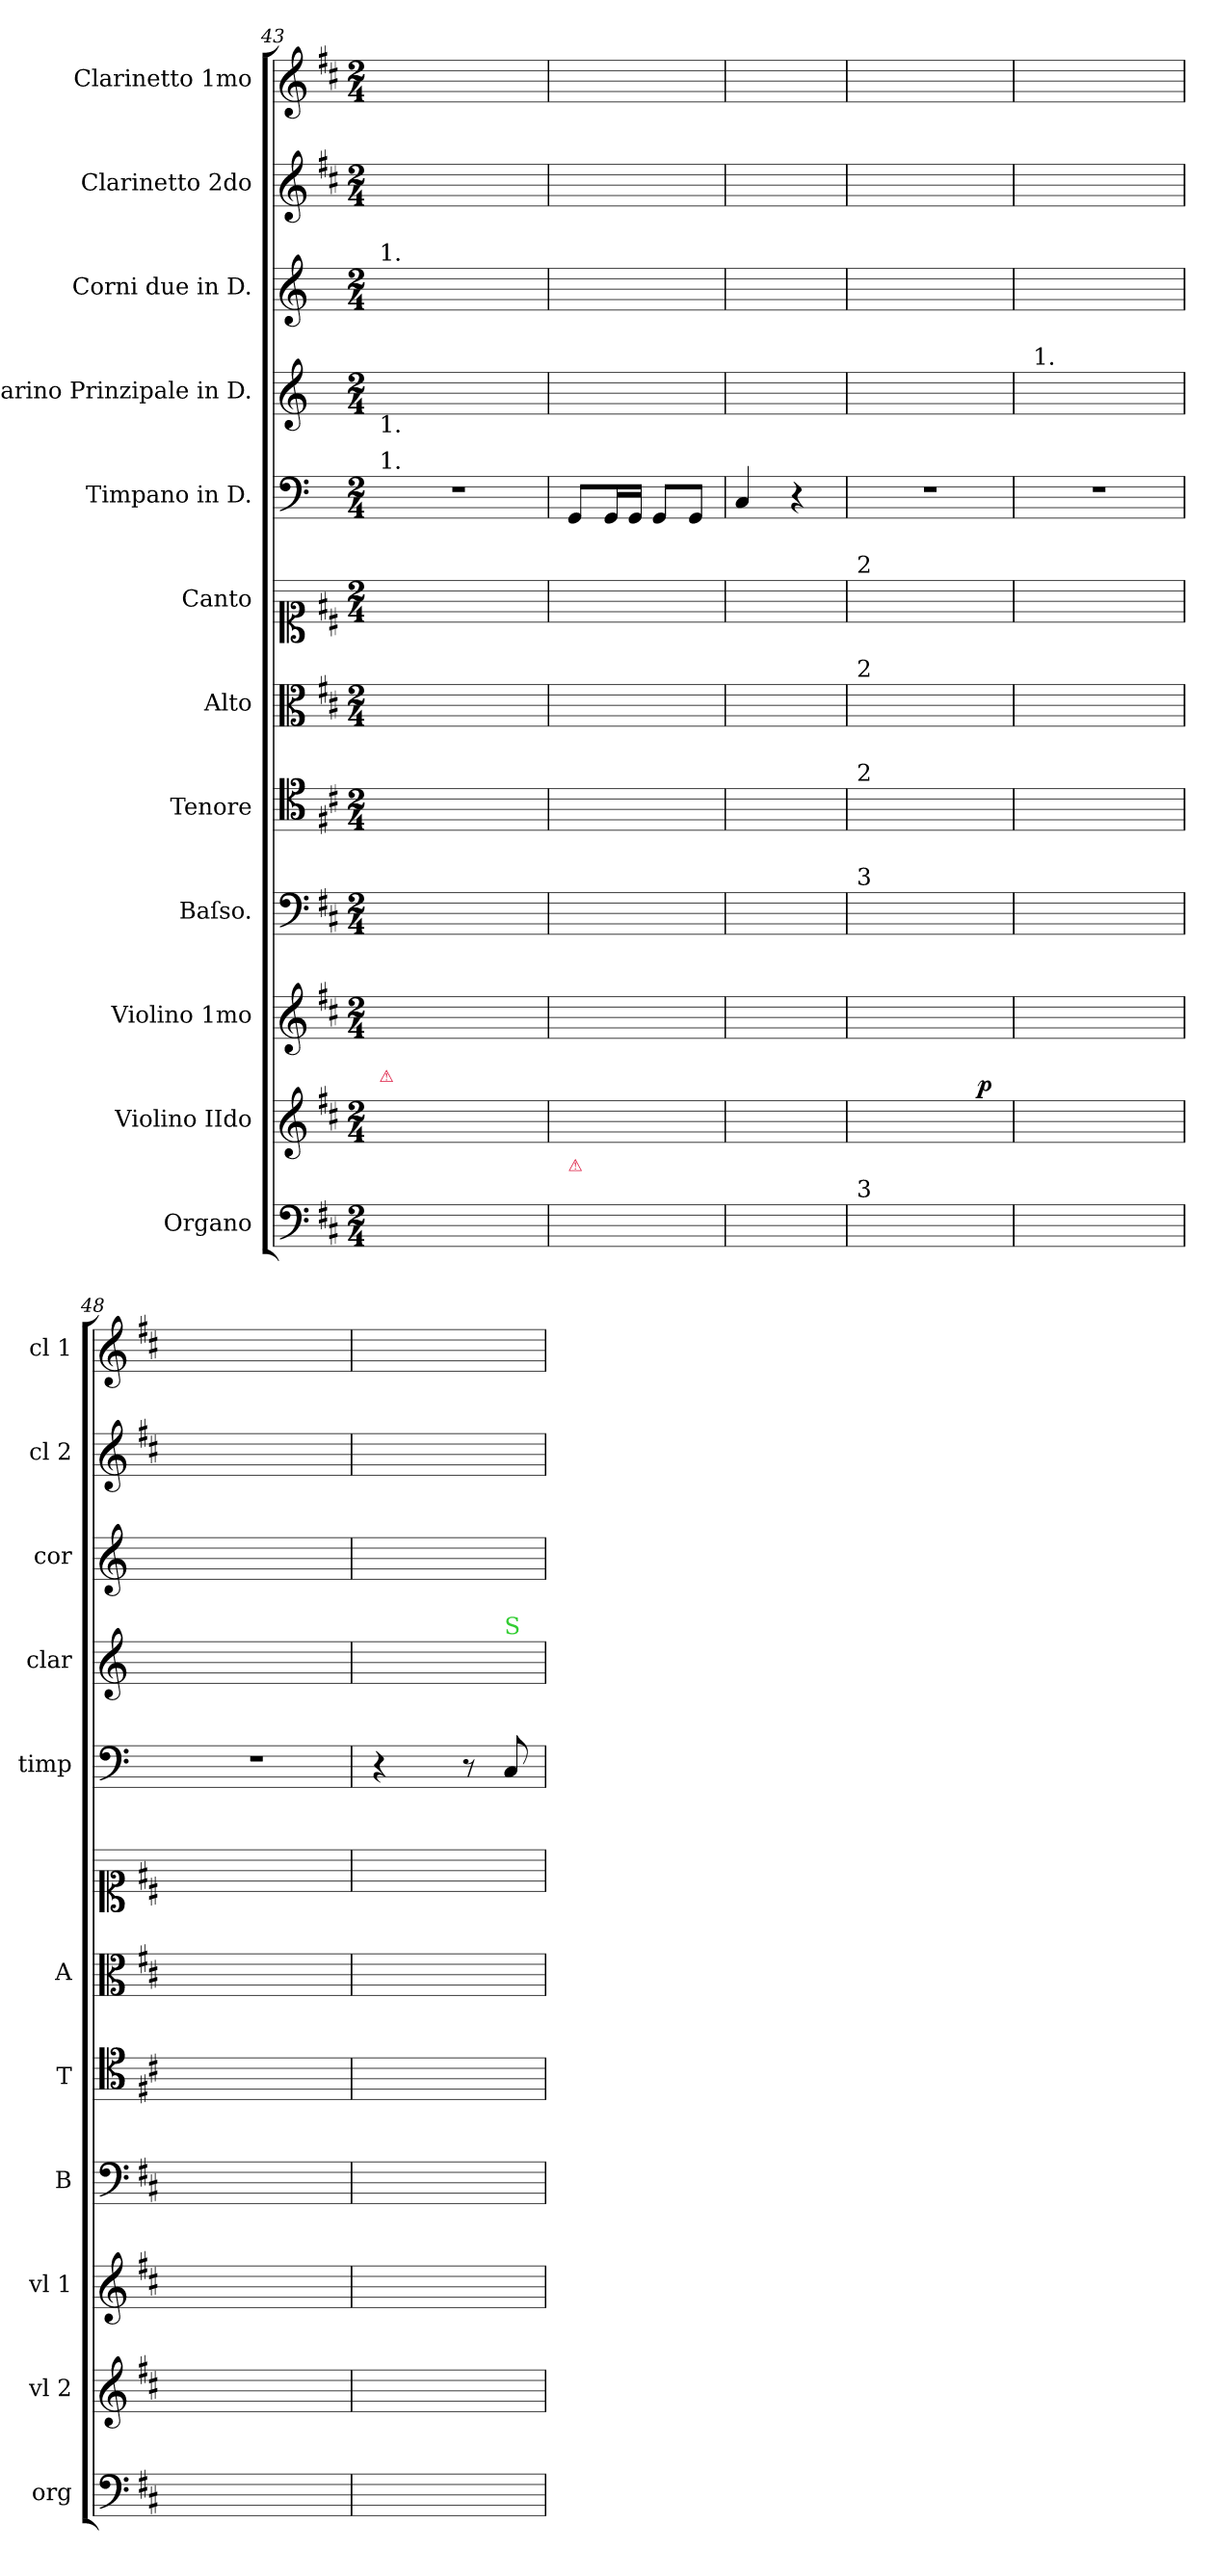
**kern	**kern	**dynam	**kern	**kern	**kern	**kern	**kern	**kern	**kern	**kern	**kern	**kern
*part12	*part11	*part11	*part10	*part9	*part8	*part7	*part6	*part5	*part4	*part3	*part2	*part1
*staff12	*staff11	*staff11	*staff10	*staff9	*staff8	*staff7	*staff6	*staff5	*staff4	*staff3	*staff2	*staff1
*I"Organo	*I"Violino IIdo	*	*I"Violino 1mo	*I"Baſso.	*I"Tenore	*I"Alto	*I"Canto	*I"Timpano in D.	*I"Clarino Prinzipale in D.	*I"Corni due in D.	*I"Clarinetto 2do	*I"Clarinetto 1mo
*I'org	*I'vl 2	*	*I'vl 1	*I'B	*I'T	*I'A	*	*I'timp	*I'clar	*I'cor	*I'cl 2	*I'cl 1
*clefF4	*clefG2	*	*clefG2	*clefF4	*clefC4	*clefC3	*clefC1	*clefF4	*clefG2	*clefG2	*clefG2	*clefG2
*	*	*	*	*	*	*	*	*	*ITrd-1c-2	*ITrd6c10	*	*
*k[f#c#]	*k[f#c#]	*	*k[f#c#]	*k[f#c#]	*k[f#c#]	*k[f#c#]	*k[f#c#]	*k[]	*k[f#c#]	*k[f#c#]	*k[f#c#]	*k[f#c#]
*D:	*D:	*	*D:	*D:	*D:	*D:	*D:	*	*	*	*D:	*D:
*M2/4	*M2/4	*	*M2/4	*M2/4	*M2/4	*M2/4	*M2/4	*M2/4	*M2/4	*M2/4	*M2/4	*M2/4
=43	=43	=43	=43	=43	=43	=43	=43	=43	=43	=43	=43	=43
!	!	!	!	!	!	!	!	!	!	!LO:TX:a:t=1.	!	!
!	!	!	!	!	!	!	!	!	!LO:TX:b:t=1.	!	!	!
!	!	!	!	!	!	!	!	!LO:TX:a:t=1.	!	!	!	!
!	!LO:TX:a:color=crimson:t=⚠	!	!	!	!	!	!	!	!	!	!	!
4ryy	8d/Lyy	.	4ff#\yy	4ryy	4ryy	8d\Lyy	4ff#\yy	2r	2ryy	2ryy	4d/yy	4ff#\yy
.	8dd\Jyy	.	.	.	.	8dd\Jyy	.	.	.	.	.	.
8ryy	(16cc#\LLyy	.	(16ee\LLyy	8ryy	8ryy	16cc#\LLyy	16ee\LLyy	.	.	.	4ryy	4ryy
.	16b\yy	.	16dd\yy	.	.	16b\yy	16dd\yy	.	.	.	.	.
8G\yy	16a\yy	.	16cc#\yy	8G\yy	8B\yy	16a\yy	16cc#\yy	.	.	.	.	.
.	16g\JJyy)	.	16b\JJyy)	.	.	16g\JJyy	16b\JJyy	.	.	.	.	.
=44	=44	=44	=44	=44	=44	=44	=44	=44	=44	=44	=44	=44
*	*	*	*	*	*	*	*	*	*	*^	*	*
!LO:TX:a:color=crimson:t=⚠	!	!	!	!	!	!	!	!	!	!	!	!	!
8A\Lyy	4f#/yy	.	4a/yy	4A\yy	2A\yy	4f#\yy	(4a\yy	8GG/L	8Ayy/ 8ayy/L	4a/yy	4f#\yy	4ff#X\yy	4aa\yy
8A\yy	.	.	.	.	.	.	.	16GG/L	16Ayy/ 16ayy/L	.	.	.	.
.	.	.	.	.	.	.	.	16GG/JJ	16Ayy/ 16ayy/JJ	.	.	.	.
8AA/yy	4e/yy	.	4g/yy	4AA/yy	.	4e\yy	4g\yy)	8GG/L	8Ayy/ 8ayy/L	4g/yy	4e\yy	4ee\yy	4gg\yy
8AA/Jyy	.	.	.	.	.	.	.	8GG/J	8Ayy/ 8ayy/J	.	.	.	.
=45	=45	=45	=45	=45	=45	=45	=45	=45	=45	=45	=45	=45	=45
4D\yy	4d/yy	.	4f#/yy	4D\yy	4A\yy	4d\yy	4f#/yy	4C/	4dyy/ 4ddyy/	4f#/yy	4d\yy	4dd\yy	4ff#\yy
4ryy	4ryy	.	4ryy	4ryy	4ryy	4ryy	4ryy	4r	4ryy	4ryy	4ryy	4ryy	4ryy
=46	=46	=46	=46	=46	=46	=46	=46	=46	=46	=46	=46	=46	=46
!	!	!	!	!	!	!	!	!	!	!LO:TX:a:t=3.	!	!	!
!	!	!	!	!	!	!	!LO:TX:a:t=2	!	!	!	!	!	!
!	!	!	!	!	!	!LO:TX:a:t=2	!	!	!	!	!	!	!
!	!	!	!	!	!LO:TX:a:t=2	!	!	!	!	!	!	!	!
!	!	!	!	!LO:TX:a:t=3	!	!	!	!	!	!	!	!	!
!LO:TX:a:t=3	!	!	!	!	!	!	!	!	!	!	!	!	!
*	*	*	*	*	*	*	*	*	*	*v	*v	*	*
2ryy	4ryy	.	4ryy	2ryy	2ryy	2ryy	2ryy	2r	8Ayy/ 8ayy/L	2ryy	4ryy	4ryy
.	.	.	.	.	.	.	.	.	16Ayy/ 16ayy/L	.	.	.
.	.	.	.	.	.	.	.	.	16Ayy/ 16ayy/JJ	.	.	.
.	8ryy	.	8ryy	.	.	.	.	.	4Ayy/ 4ayy/	.	8ryy	8ryy
!	!	!LO:DY:a	!	!	!	!	!	!	!	!	!	!
.	8f#/yy	p	8dd\yy	.	.	.	.	.	.	.	8dd\yy	8ff#\yy
=47	=47	=47	=47	=47	=47	=47	=47	=47	=47	=47	=47	=47
!	!	!	!	!	!	!	!	!	!LO:TX:a:t=1.	!	!	!
!	!LO:N:vis=8	!	!	!	!	!	!	!	!	!	!	!LO:N:vis=16.
2ryy	8.e/Lyy	.	8.cc#\Lyy	2ryy	2ryy	2ryy	2ryy	2r	2ryy	2ryy	(8.cc#X\Lyy	8.ee\LLyy
.	32f#/LLyy	.	32dd\LLyy	.	.	.	.	.	.	.	32dd\LLyy	(32ff#\Lyy
.	32g/JJJyy	.	32ee\JJJyy	.	.	.	.	.	.	.	32ee\JJJyy)	32gg\JJJyy)
.	4f#/yy	.	4dd\yy	.	.	.	.	.	.	.	4dd\yy	8ff#\yy
.	.	.	.	.	.	.	.	.	.	.	.	8ryy
=48	=48	=48	=48	=48	=48	=48	=48	=48	=48	=48	=48	=48
2ryy	4ryy	.	4ryy	2ryy	4ryy	4ryy	4ryy	2r	8Ayy/ 8ayy/L	2ryy	4ryy	4ryy
.	.	.	.	.	.	.	.	.	16Ayy/ 16ayy/L	.	.	.
.	.	.	.	.	.	.	.	.	16Ayy/ 16ayy/JJ	.	.	.
.	8ryy	.	8ryy	.	8ryy	8ryy	8ryy	.	4Ayy/ 4ayy/	.	8ryy	8ryy
.	8d/yy	.	8ff#\yy	.	8d\yy	8a\yy	8ff#\yy	.	.	.	8dd\yy	8ff#\yy
=49	=49	=49	=49	=49	=49	=49	=49	=49	=49	=49	=49	=49
*	*	*	*	*	*	*	*	*	*^	*^	*	*
4ryy	8.c#/Lyy	.	(8.ee\Lyy	4ryy	(8.c#\Lyy	4a\yy	8.ee\Lyy	4r	4ryy	4ryy	4ryy	4ryy	8.cc#X\Lyy	(8.ee\Lyy
.	32d/LLyy	.	32ff#\LLyy	.	32d\LLyy)	.	32ff#\LLyy	.	.	.	.	.	32dd\LLyy	32ff#\LLyy
.	32e/JJJyy	.	32gg\JJJyy)	.	32e\JJJyy	.	32gg\JJJyy	.	.	.	.	.	32ee\JJJyy	32gg\JJJyy)
8ryy	8d/Lyy	.	8ff#\Lyy	8ryy	8d\yy	8a\yy	8ff#\yy	8r	8ryy	8ryy	8ryy	8ryy	8dd\Lyy	8ff#\Lyy
!	!	!	!	!	!	!	!	!	!LO:TX:a:color=limegreen:t=S	!	!	!	!	!
8D\yy	8f#/Jyy	.	8dd\Jyy	8D\yy	8A\yy	8f#\yy	8dd\yy	8C/	8ee/yy	8a\yy	8f#/yy	8d\yy	8dd\Jyy	8ff#\Jyy
*	*	*	*	*	*	*	*	*	*v	*v	*	*	*	*
*	*	*	*	*	*	*	*	*	*	*v	*v	*	*
=	=	=	=	=	=	=	=	=	=	=	=	=
*-	*-	*-	*-	*-	*-	*-	*-	*-	*-	*-	*-	*-
